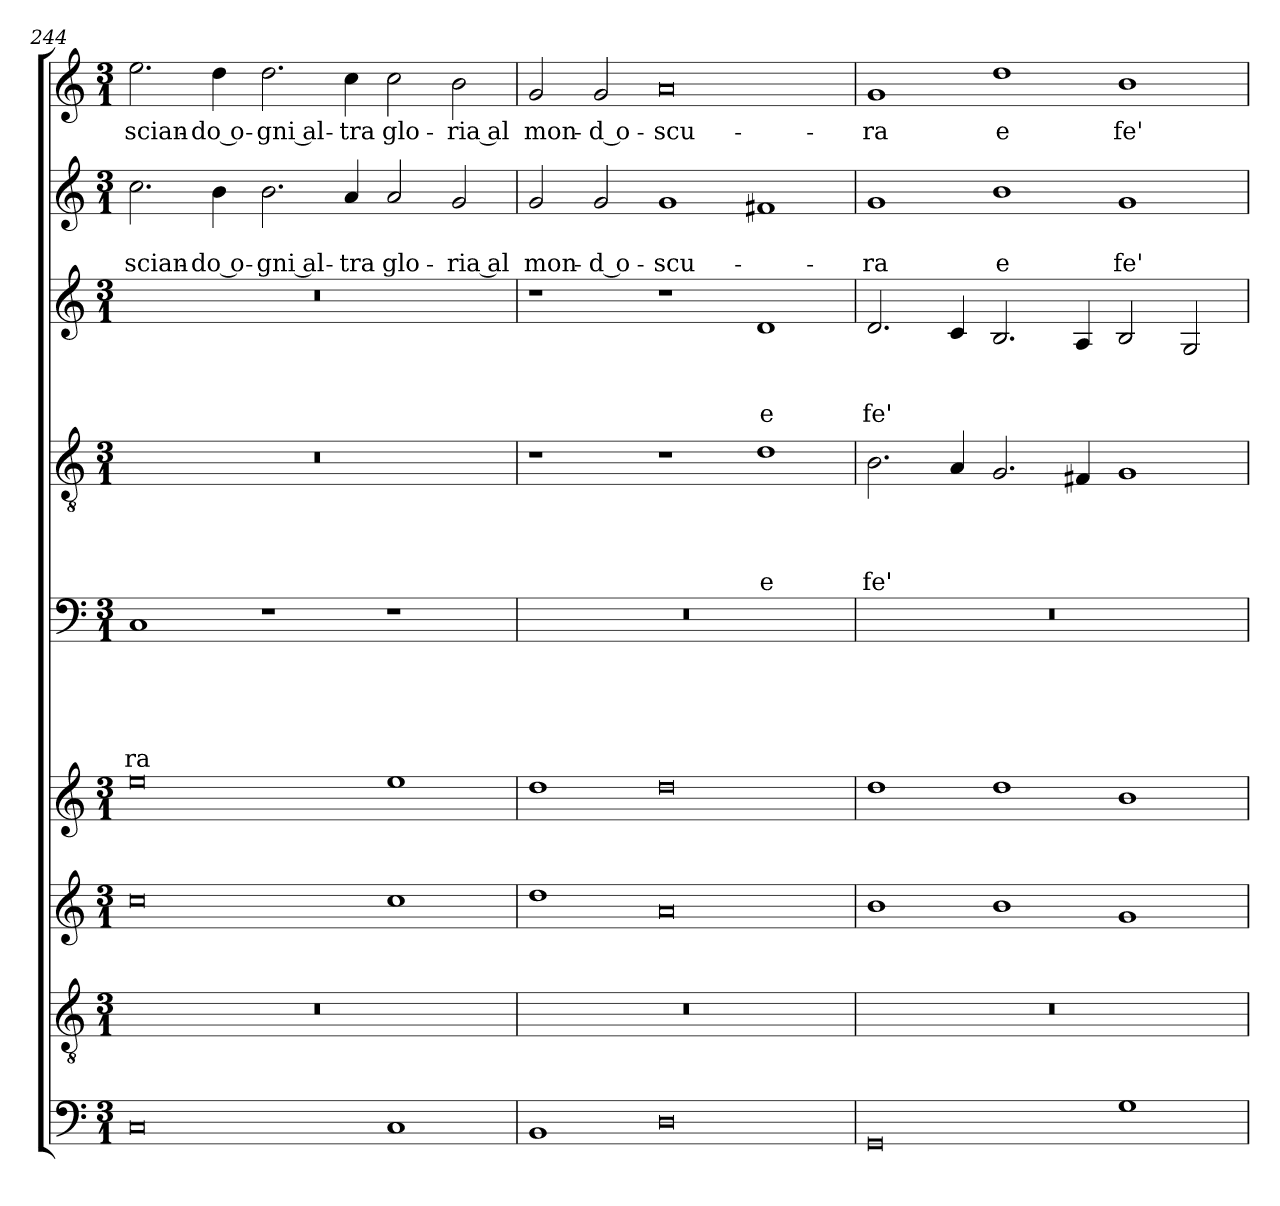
**kern	**kern	**kern	**kern	**kern	**text	**text	**text	**text	**text	**kern	**text	**text	**text	**text	**kern	**text	**text	**text	**kern	**text	**text	**kern	**text
*part9	*part8	*part7	*part6	*part5	*part5	*part5	*part5	*part5	*part5	*part4	*part4	*part4	*part4	*part4	*part3	*part3	*part3	*part3	*part2	*part2	*part2	*part1	*part1
*staff9	*staff8	*staff7	*staff6	*staff5	*staff5	*staff5	*staff5	*staff5	*staff5	*staff4	*staff4	*staff4	*staff4	*staff4	*staff3	*staff3	*staff3	*staff3	*staff2	*staff2	*staff2	*staff1	*staff1
*clefF4	*clefGv2	*clefG2	*clefG2	*clefF4	*	*	*	*	*	*clefGv2	*	*	*	*	*clefG2	*	*	*	*clefG2	*	*	*clefG2	*
*k[]	*k[]	*k[]	*k[]	*k[]	*	*	*	*	*	*k[]	*	*	*	*	*k[]	*	*	*	*k[]	*	*	*k[]	*
*C:	*C:	*C:	*C:	*C:	*	*	*	*	*	*C:	*	*	*	*	*C:	*	*	*	*C:	*	*	*C:	*
*M3/1	*M3/1	*M3/1	*M3/1	*M3/1	*	*	*	*	*	*M3/1	*	*	*	*	*M3/1	*	*	*	*M3/1	*	*	*M3/1	*
=244	=244	=244	=244	=244	=244	=244	=244	=244	=244	=244	=244	=244	=244	=244	=244	=244	=244	=244	=244	=244	=244	=244	=244
!	!	!	!	!	!	!	!	!	!LO:LY:b	!	!	!	!	!	!	!	!	!	!	!	!LO:LY:b	!	!LO:LY:b
0C	0.r	0cc	0ee	1C	.	.	.	.	-ra	0.r	.	.	.	.	0.r	.	.	.	2.cc\	.	-scian-	2.ee\	-scian-
!	!	!	!	!	!	!	!	!	!	!	!	!	!	!	!	!	!	!	!	!	!LO:LY:b	!	!LO:LY:b
.	.	.	.	.	.	.	.	.	.	.	.	.	.	.	.	.	.	.	4b\	.	-do o-	4dd\	-do o-
!	!	!	!	!	!	!	!	!	!	!	!	!	!	!	!	!	!	!	!	!	!LO:LY:b	!	!LO:LY:b
.	.	.	.	1r	.	.	.	.	.	.	.	.	.	.	.	.	.	.	2.b\	.	-gni al-	2.dd\	-gni al-
!	!	!	!	!	!	!	!	!	!	!	!	!	!	!	!	!	!	!	!	!	!LO:LY:b	!	!LO:LY:b
.	.	.	.	.	.	.	.	.	.	.	.	.	.	.	.	.	.	.	4a/	.	-tra	4cc\	-tra
!	!	!	!	!	!	!	!	!	!	!	!	!	!	!	!	!	!	!	!	!	!LO:LY:b	!	!LO:LY:b
1C	.	1cc	1ee	1r	.	.	.	.	.	.	.	.	.	.	.	.	.	.	2a/	.	glo-	2cc\	glo-
!	!	!	!	!	!	!	!	!	!	!	!	!	!	!	!	!	!	!	!	!	!LO:LY:b	!	!LO:LY:b
.	.	.	.	.	.	.	.	.	.	.	.	.	.	.	.	.	.	.	2g/	.	-ria al	2b\	-ria al
=245	=245	=245	=245	=245	=245	=245	=245	=245	=245	=245	=245	=245	=245	=245	=245	=245	=245	=245	=245	=245	=245	=245	=245
!	!	!	!	!	!	!	!	!	!	!	!	!	!	!	!	!	!	!	!	!	!LO:LY:b	!	!LO:LY:b
1BB	0.r	1dd	1dd	0.r	.	.	.	.	.	1r	.	.	.	.	1r	.	.	.	2g/	.	mon-	2g/	mon-
!	!	!	!	!	!	!	!	!	!	!	!	!	!	!	!	!	!	!	!	!	!LO:LY:b	!	!LO:LY:b
.	.	.	.	.	.	.	.	.	.	.	.	.	.	.	.	.	.	.	2g/	.	-d o-	2g/	-d o-
!	!	!	!	!	!	!	!	!	!	!	!	!	!	!	!	!	!	!	!	!	!LO:LY:b	!	!LO:LY:b
0D	.	0a	0dd	.	.	.	.	.	.	1r	.	.	.	.	1r	.	.	.	1g	.	-scu-	0a	-scu-
!	!	!	!	!	!	!	!	!	!	!	!	!	!	!LO:LY:b	!	!	!	!LO:LY:b	!	!	!	!	!
.	.	.	.	.	.	.	.	.	.	1d	.	.	.	e	1d	.	.	e	1f#X	.	.	.	.
=246	=246	=246	=246	=246	=246	=246	=246	=246	=246	=246	=246	=246	=246	=246	=246	=246	=246	=246	=246	=246	=246	=246	=246
!	!	!	!	!	!	!	!	!	!	!	!	!	!	!LO:LY:b	!	!	!	!LO:LY:b	!	!	!LO:LY:b	!	!LO:LY:b
0GG	0.r	1b	1dd	0.r	.	.	.	.	.	2.B\	.	.	.	fe'	2.d/	.	.	fe'	1g	.	-ra	1g	-ra
.	.	.	.	.	.	.	.	.	.	4A/	.	.	.	.	4c/	.	.	.	.	.	.	.	.
!	!	!	!	!	!	!	!	!	!	!	!	!	!	!	!	!	!	!	!	!	!LO:LY:b	!	!LO:LY:b
.	.	1b	1dd	.	.	.	.	.	.	2.G/	.	.	.	.	2.B/	.	.	.	1b	.	e	1dd	e
.	.	.	.	.	.	.	.	.	.	4F#X/	.	.	.	.	4A/	.	.	.	.	.	.	.	.
!	!	!	!	!	!	!	!	!	!	!	!	!	!	!	!	!	!	!	!	!	!LO:LY:b	!	!LO:LY:b
1G	.	1g	1b	.	.	.	.	.	.	1G	.	.	.	.	2B/	.	.	.	1g	.	fe'	1b	fe'
.	.	.	.	.	.	.	.	.	.	.	.	.	.	.	2G/	.	.	.	.	.	.	.	.
=	=	=	=	=	=	=	=	=	=	=	=	=	=	=	=	=	=	=	=	=	=	=	=
*-	*-	*-	*-	*-	*-	*-	*-	*-	*-	*-	*-	*-	*-	*-	*-	*-	*-	*-	*-	*-	*-	*-	*-
